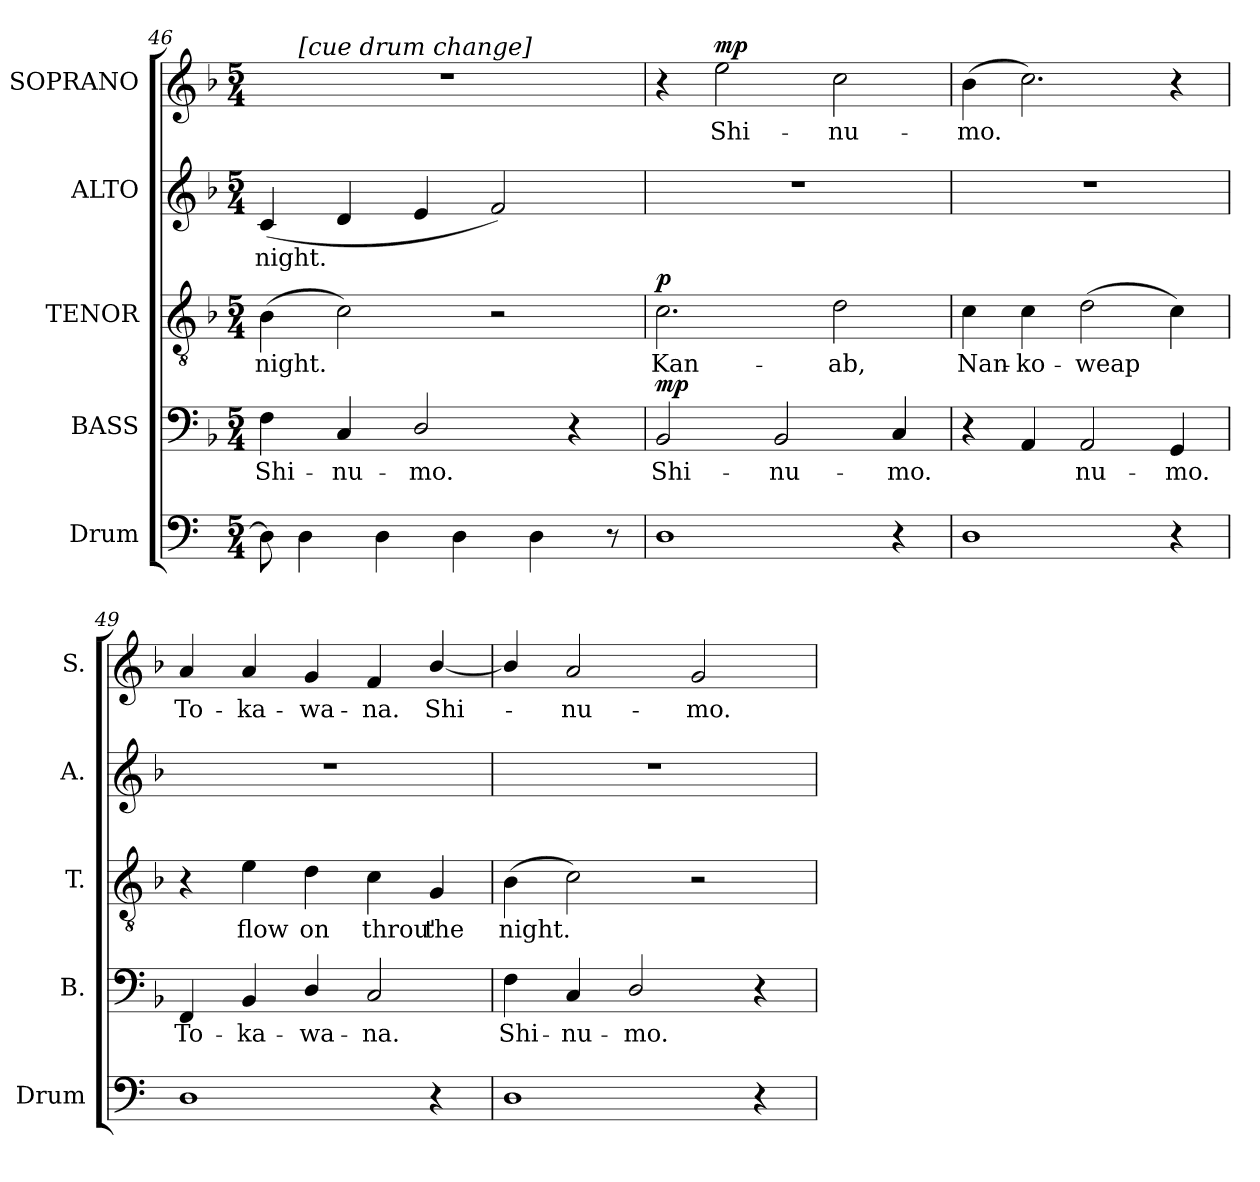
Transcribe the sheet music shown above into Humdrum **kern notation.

**kern	**kern	**text	**dynam	**kern	**text	**dynam	**kern	**text	**kern	**text	**dynam
*part5	*part4	*part4	*part4	*part3	*part3	*part3	*part2	*part2	*part1	*part1	*part1
*staff5	*staff4	*staff4	*staff4	*staff3	*staff3	*staff3	*staff2	*staff2	*staff1	*staff1	*staff1
*I"Drum	*I"BASS	*	*	*I"TENOR	*	*	*I"ALTO	*	*I"SOPRANO	*	*
*I'Drum	*I'B.	*	*	*I'T.	*	*	*I'A.	*	*I'S.	*	*
*clefF4	*clefF4	*	*	*clefGv2	*	*	*clefG2	*	*clefG2	*	*
*	*	*	*	*ITrd7c12	*	*	*	*	*	*	*
*k[]	*k[b-]	*	*	*k[b-]	*	*	*k[b-]	*	*k[b-]	*	*
*a:	*d:	*	*	*d:	*	*	*d:	*	*d:	*	*
*M5/4	*M5/4	*	*	*M5/4	*	*	*M5/4	*	*M5/4	*	*
=46	=46	=46	=46	=46	=46	=46	=46	=46	=46	=46	=46
!	!	!LO:LY:b:color=#000000	!	!	!	!	!	!	!	!	!
!	!	!	!	!	!LO:LY:b:color=#000000	!	!	!	!	!	!
!	!	!	!	!	!	!	!	!LO:LY:b:color=#000000	!LO:N:vis=1	!	!
*	*	*	*	*	*	*	*	*	*^	*	*
8Di\]	4Fi\	Shi-	.	(4BB-i\	night.	.	(4ci/	night.	4%5r	8ryy	.	.
!	!	!	!	!	!	!	!	!	!	!LO:TX:a:t=[cue drum change]	!	!
4Di\	.	.	.	.	.	.	.	.	.	1ryy	.	.
!	!	!LO:LY:b:color=#000000	!	!	!	!	!	!	!	!	!	!
.	4Ci/	-nu-	.	2Ci\)	.	.	4di/	.	.	.	.	.
4Di\	.	.	.	.	.	.	.	.	.	.	.	.
!	!	!LO:LY:b:color=#000000	!	!	!	!	!	!	!	!	!	!
.	2Di/	-mo.	.	.	.	.	4ei/	.	.	.	.	.
4Di\	.	.	.	.	.	.	.	.	.	.	.	.
.	.	.	.	2r	.	.	2fi/)	.	.	.	.	.
4Di\	.	.	.	.	.	.	.	.	.	.	.	.
.	4r	.	.	.	.	.	.	.	.	.	.	.
8r	.	.	.	.	.	.	.	.	.	8ryy	.	.
*	*	*	*	*	*	*	*	*	*v	*v	*	*
!!LO:LB:g=z
=47	=47	=47	=47	=47	=47	=47	=47	=47	=47	=47	=47
*	*	*	*	*	*	*	*	*	*^	*	*
!	!	!LO:LY:b:color=#000000	!	!	!	!	!	!	!	!	!	!
*	*	*	*	*	*	*	*	*	*v	*v	*	*
*	*	*	*	*	*	*	*	*	*^	*	*
!	!	!	!	!	!LO:LY:b:color=#000000	!	!LO:N:vis=1	!	!	!	!	!
*	*	*	*	*	*	*	*	*	*v	*v	*	*
1Di	2BB-i/	Shi-	mp	2.Ci\	Kan-	p	4%5r	.	4r	.	.
!	!	!	!	!	!	!	!	!	!	!LO:LY:b:color=#000000	!
.	.	.	.	.	.	.	.	.	2eei\	Shi-	mp
!	!	!LO:LY:b:color=#000000	!	!	!	!	!	!	!	!	!
.	2BB-i/	-nu-	.	.	.	.	.	.	.	.	.
!	!	!	!	!	!LO:LY:b:color=#000000	!	!	!	!	!	!
!	!	!	!	!	!	!	!	!	!	!LO:LY:b:color=#000000	!
.	.	.	.	2Di\	-ab,	.	.	.	2cci\	-nu-	.
!	!	!LO:LY:b:color=#000000	!	!	!	!	!	!	!	!	!
4r	4Ci/	-mo.	.	.	.	.	.	.	.	.	.
=48	=48	=48	=48	=48	=48	=48	=48	=48	=48	=48	=48
!	!	!LO:LY:b:color=#000000	!	!	!	!	!	!	!	!	!
!	!	!	!	!	!LO:LY:b:color=#000000	!	!LO:N:vis=1	!	!	!	!
!	!	!	!	!	!	!	!	!	!	!LO:LY:b:color=#000000	!
1Di	4r	Shi-	.	4Ci\	Nan-	.	4%5r	.	(4b-i\	-mo.	.
!	!	!	!	!	!LO:LY:b:color=#000000	!	!	!	!	!	!
.	4AAi/	.	.	4Ci\	-ko-	.	.	.	2.cci\)	.	.
!	!	!LO:LY:b:color=#000000	!	!	!	!	!	!	!	!	!
!	!	!	!	!	!LO:LY:b:color=#000000	!	!	!	!	!	!
.	2AAi/	-nu-	.	(2Di\	-weap	.	.	.	.	.	.
!	!	!LO:LY:b:color=#000000	!	!	!	!	!	!	!	!	!
4r	4GGi/	-mo.	.	4Ci\)	.	.	.	.	4r	.	.
=49	=49	=49	=49	=49	=49	=49	=49	=49	=49	=49	=49
!	!	!LO:LY:b:color=#000000	!	!	!	!	!LO:N:vis=1	!	!	!	!
!	!	!	!	!	!	!	!	!	!	!LO:LY:b:color=#000000	!
1Di	4FFi/	To-	.	4r	.	.	4%5r	.	4ai/	To-	.
!	!	!LO:LY:b:color=#000000	!	!	!	!	!	!	!	!	!
!	!	!	!	!	!LO:LY:b:color=#000000	!	!	!	!	!	!
!	!	!	!	!	!	!	!	!	!	!LO:LY:b:color=#000000	!
.	4BB-i/	-ka-	.	4Ei\	flow	.	.	.	4ai/	-ka-	.
!	!	!LO:LY:b:color=#000000	!	!	!	!	!	!	!	!	!
!	!	!	!	!	!LO:LY:b:color=#000000	!	!	!	!	!	!
!	!	!	!	!	!	!	!	!	!	!LO:LY:b:color=#000000	!
.	4Di/	-wa-	.	4Di\	on	.	.	.	4gi/	-wa-	.
!	!	!LO:LY:b:color=#000000	!	!	!	!	!	!	!	!	!
!	!	!	!	!	!LO:LY:b:color=#000000	!	!	!	!	!	!
!	!	!	!	!	!	!	!	!	!	!LO:LY:b:color=#000000	!
.	2Ci/	-na.	.	4Ci\	throu'	.	.	.	4fi/	-na.	.
!	!	!	!	!	!LO:LY:b:color=#000000	!	!	!	!	!	!
!	!	!	!	!	!	!	!	!	!	!LO:LY:b:color=#000000	!
4r	.	.	.	4GGi/	the	.	.	.	[4b-i/	Shi-	.
=50	=50	=50	=50	=50	=50	=50	=50	=50	=50	=50	=50
!	!	!LO:LY:b:color=#000000	!	!	!	!	!	!	!	!	!
!	!	!	!	!	!LO:LY:b:color=#000000	!	!LO:N:vis=1	!	!	!	!
1Di	4Fi\	Shi-	.	(4BB-i\	night.	.	4%5r	.	4b-i/]	.	.
!	!	!LO:LY:b:color=#000000	!	!	!	!	!	!	!	!	!
!	!	!	!	!	!	!	!	!	!	!LO:LY:b:color=#000000	!
.	4Ci/	-nu-	.	2Ci\)	.	.	.	.	2ai/	-nu-	.
!	!	!LO:LY:b:color=#000000	!	!	!	!	!	!	!	!	!
.	2Di/	-mo.	.	.	.	.	.	.	.	.	.
!	!	!	!	!	!	!	!	!	!	!LO:LY:b:color=#000000	!
.	.	.	.	2r	.	.	.	.	2gi/	-mo.	.
4r	4r	.	.	.	.	.	.	.	.	.	.
=	=	=	=	=	=	=	=	=	=	=	=
*-	*-	*-	*-	*-	*-	*-	*-	*-	*-	*-	*-
